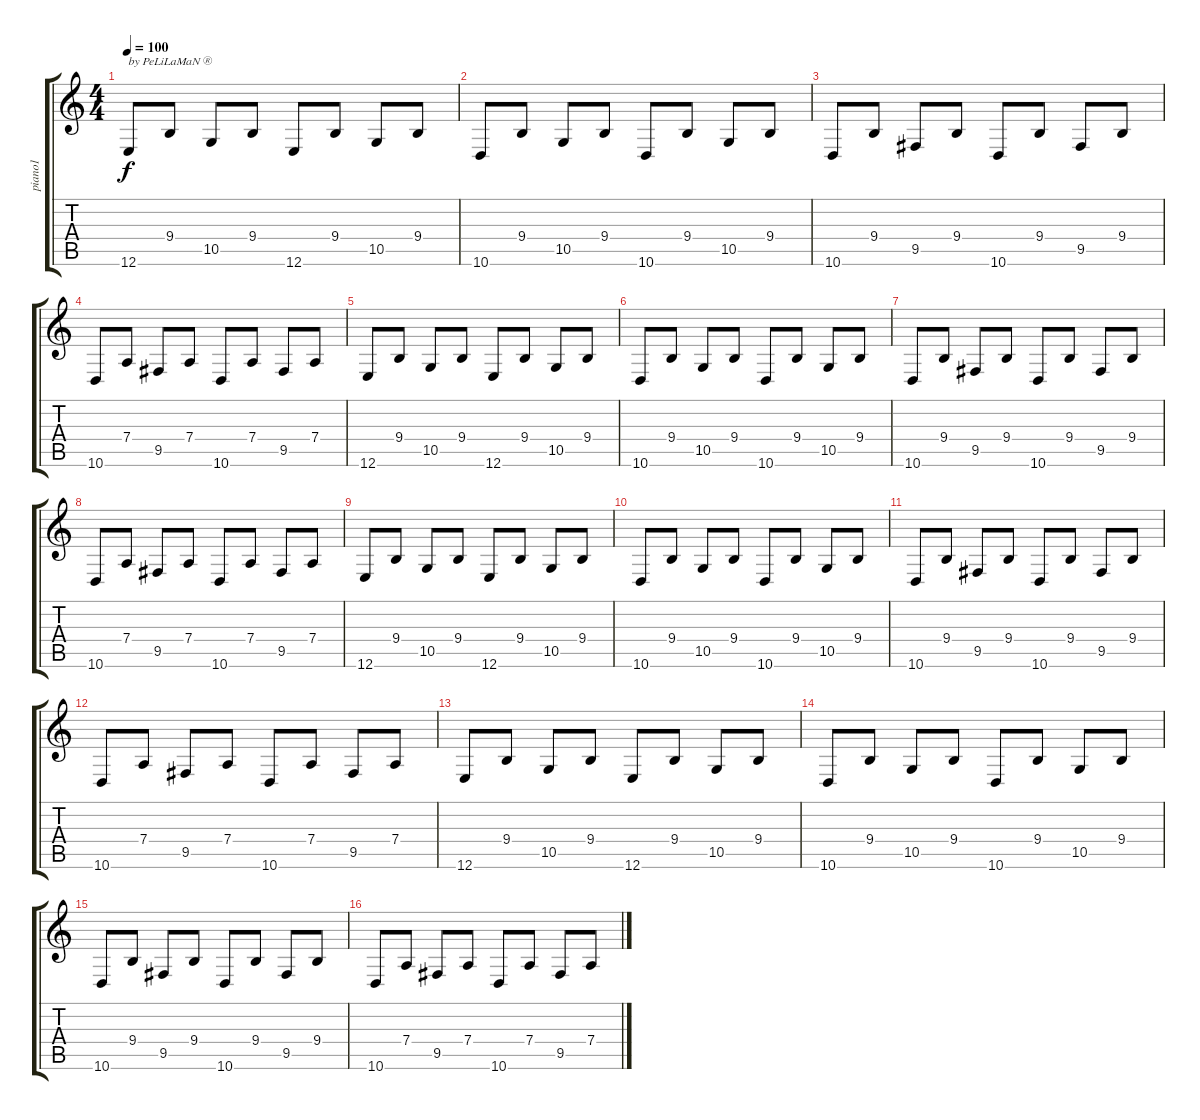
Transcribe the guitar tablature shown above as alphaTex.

\track ("piano1" "piano1") {instrument acousticgrandpiano}
\staff {score tabs}
\tuning (E4 B3 G3 D3 A2 E2) {hide}
\ts (4 4)
\tempo 100
\clef g2
\ks c
12.6.8{txt "by PeLiLaMaN ®" dy f instrument acousticgrandpiano} 9.4.8 10.5.8 9.4.8 12.6.8 9.4.8 10.5.8 9.4.8 |
10.6.8 9.4.8 10.5.8 9.4.8 10.6.8 9.4.8 10.5.8 9.4.8 |
10.6.8 9.4.8 9.5.8 9.4.8 10.6.8 9.4.8 9.5.8 9.4.8 |
10.6.8 7.4.8 9.5.8 7.4.8 10.6.8 7.4.8 9.5.8 7.4.8 |
12.6.8 9.4.8 10.5.8 9.4.8 12.6.8 9.4.8 10.5.8 9.4.8 |
10.6.8 9.4.8 10.5.8 9.4.8 10.6.8 9.4.8 10.5.8 9.4.8 |
10.6.8 9.4.8 9.5.8 9.4.8 10.6.8 9.4.8 9.5.8 9.4.8 |
10.6.8 7.4.8 9.5.8 7.4.8 10.6.8 7.4.8 9.5.8 7.4.8 |
12.6.8 9.4.8 10.5.8 9.4.8 12.6.8 9.4.8 10.5.8 9.4.8 |
10.6.8 9.4.8 10.5.8 9.4.8 10.6.8 9.4.8 10.5.8 9.4.8 |
10.6.8 9.4.8 9.5.8 9.4.8 10.6.8 9.4.8 9.5.8 9.4.8 |
10.6.8 7.4.8 9.5.8 7.4.8 10.6.8 7.4.8 9.5.8 7.4.8 |
12.6.8 9.4.8 10.5.8 9.4.8 12.6.8 9.4.8 10.5.8 9.4.8 |
10.6.8 9.4.8 10.5.8 9.4.8 10.6.8 9.4.8 10.5.8 9.4.8 |
10.6.8 9.4.8 9.5.8 9.4.8 10.6.8 9.4.8 9.5.8 9.4.8 |
10.6.8 7.4.8 9.5.8 7.4.8 10.6.8 7.4.8 9.5.8 7.4.8
